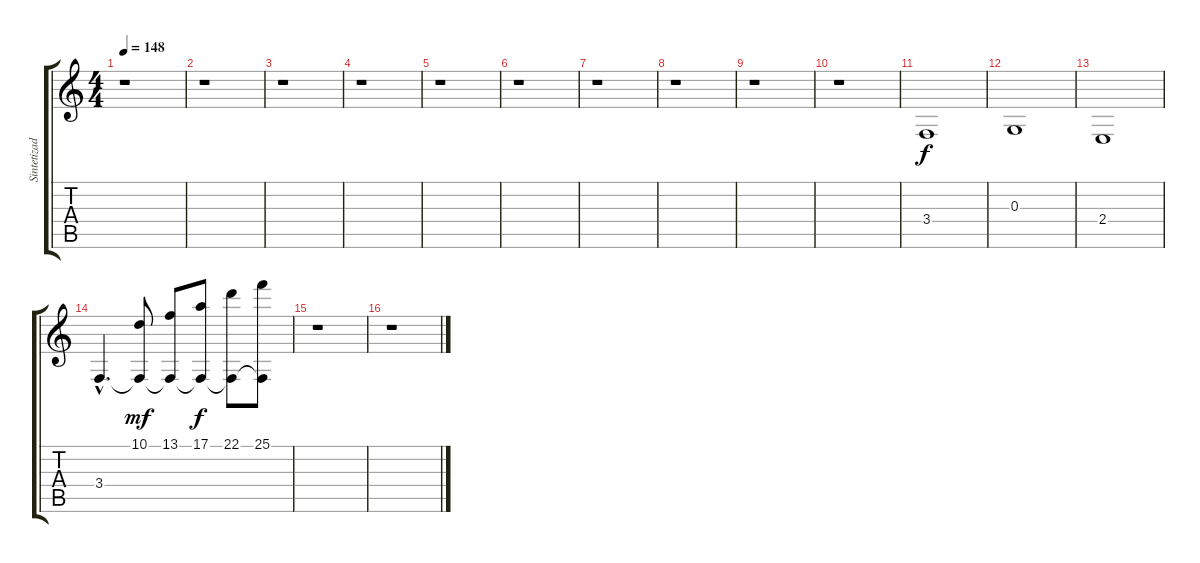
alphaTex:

\track ("Sintetizador" "Sintetizad") {instrument violin}
\staff {score tabs}
\tuning (E4 B3 G3 D3 A2 E2) {hide}
\ts (4 4)
\tempo 148
\clef g2
\ks c
r.1{dy f} |
r.1 |
r.1 |
r.1 |
r.1 |
r.1 |
r.1{instrument synthvoice} |
r.1 |
r.1 |
r.1 |
3.4.1 |
0.3.1 |
2.4.1 |
3.4{hac}.4{d instrument violin} (10.1 3.4{t}).8{dy mf} (13.1 3.4{t}).8 (17.1 3.4{t}).8{dy f} (22.1 3.4{t}).8 (25.1 3.4{t}).8 |
r.1 |
r.1
